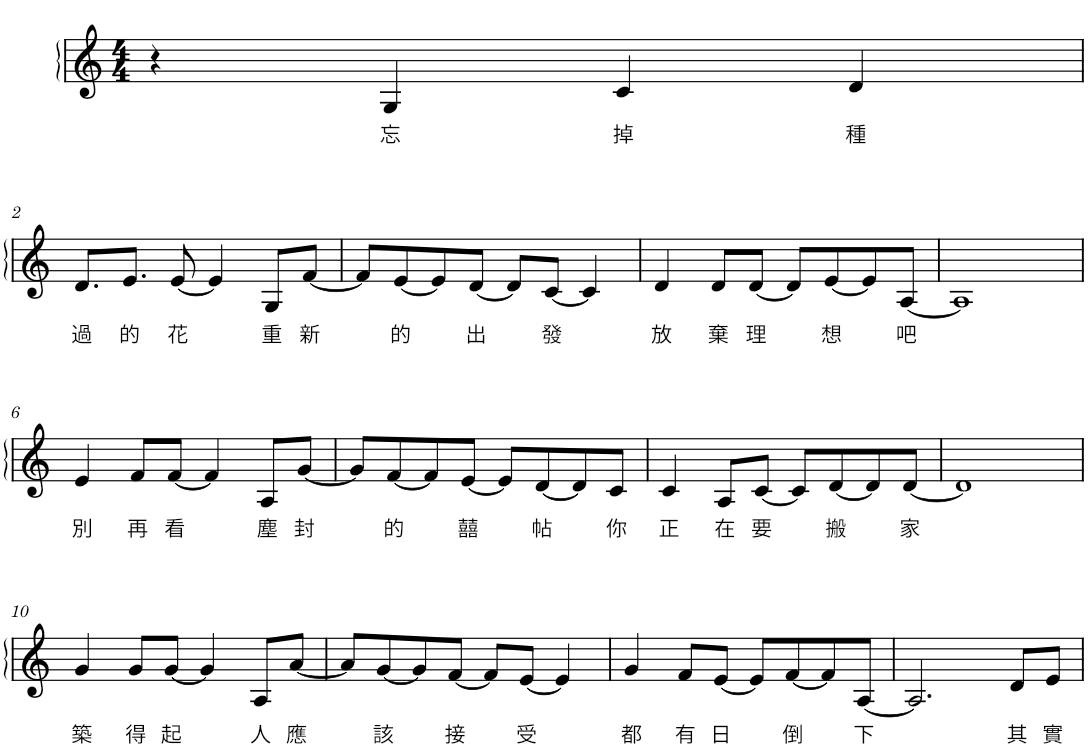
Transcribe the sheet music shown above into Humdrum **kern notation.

**kern	**text
*part1	*part1
*staff1	*staff1
*I"Piano	*
*I'Pno	*
*clefG2	*
*k[]	*
*M4/4	*
=1	=1
4r	.
!	!LO:LY:b
4G/	忘
!	!LO:LY:b
4c/	掉
!	!LO:LY:b
4d/	種
!!LO:LB:g=z
=2	=2
!	!LO:LY:b
8.d/L	過
!	!LO:LY:b
8.e/J	的
!	!LO:LY:b
[<8e/	花
4e/]	.
!	!LO:LY:b
8G/L	重
!	!LO:LY:b
[<8f/J	新
=3	=3
8f/L]	.
!	!LO:LY:b
[<8e/	的
8e/]	.
!	!LO:LY:b
[<8d/J	出
8d/L]	.
!	!LO:LY:b
[<8c/J	發
4c/]	.
=4	=4
!	!LO:LY:b
4d/	放
!	!LO:LY:b
8d/L	棄
!	!LO:LY:b
[<8d/J	理
8d/L]	.
!	!LO:LY:b
[<8e/	想
8e/]	.
!	!LO:LY:b
[<8A/J	吧
=5	=5
1A]	.
!!LO:LB:g=z
=6	=6
!	!LO:LY:b
4e/	別
!	!LO:LY:b
8f/L	再
!	!LO:LY:b
[<8f/J	看
4f/]	.
!	!LO:LY:b
8A/L	塵
!	!LO:LY:b
[<8g/J	封
=7	=7
8g/L]	.
!	!LO:LY:b
[<8f/	的
8f/]	.
!	!LO:LY:b
[<8e/J	囍
8e/L]	.
!	!LO:LY:b
[<8d/	帖
8d/]	.
!	!LO:LY:b
8c/J	你
=8	=8
!	!LO:LY:b
4c/	正
!	!LO:LY:b
8A/L	在
!	!LO:LY:b
[<8c/J	要
8c/L]	.
!	!LO:LY:b
[<8d/	搬
8d/]	.
!	!LO:LY:b
[<8d/J	家
=9	=9
1d]	.
!!LO:LB:g=z
=10	=10
!	!LO:LY:b
4g/	築
!	!LO:LY:b
8g/L	得
!	!LO:LY:b
[<8g/J	起
4g/]	.
!	!LO:LY:b
8A/L	人
!	!LO:LY:b
[<8a/J	應
=11	=11
8a/L]	.
!	!LO:LY:b
[<8g/	該
8g/]	.
!	!LO:LY:b
[<8f/J	接
8f/L]	.
!	!LO:LY:b
[<8e/J	受
4e/]	.
=12	=12
!	!LO:LY:b
4g/	都
!	!LO:LY:b
8f/L	有
!	!LO:LY:b
[<8e/J	日
8e/L]	.
!	!LO:LY:b
[<8f/	倒
8f/]	.
!	!LO:LY:b
[<8A/J	下
=13	=13
2.A/]	.
!	!LO:LY:b
8d/L	其
!	!LO:LY:b
8e/J	實
=	=
*-	*-
